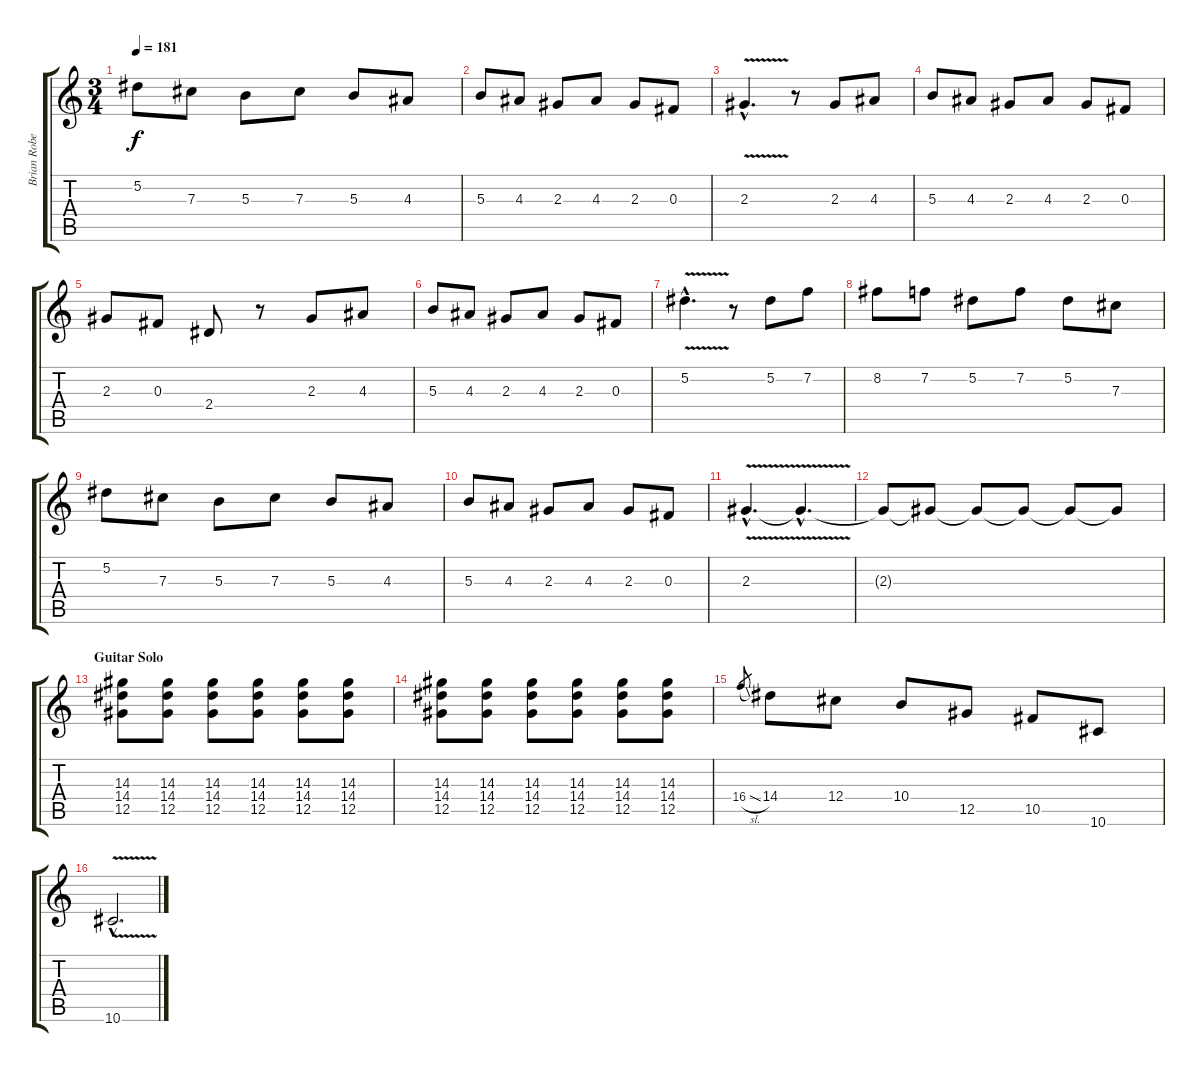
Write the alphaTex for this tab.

\track ("Brian Robertson" "Brian Robe") {instrument overdrivenguitar}
\staff {score tabs}
\tuning (Eb4 Bb3 Gb3 Db3 Ab2 Eb2) {hide}
\ts (3 4)
\tempo 181
\clef g2
\ks c
5.2.8{dy f} 7.3.8 5.3.8 7.3.8 5.3.8 4.3.8 |
5.3.8 4.3.8 2.3.8 4.3.8 2.3.8 0.3.8 |
2.3{v hac}.4{d} r.8 2.3.8 4.3.8 |
5.3.8 4.3.8 2.3.8 4.3.8 2.3.8 0.3.8 |
2.3.8 0.3.8 2.4.8 r.8 2.3.8 4.3.8 |
5.3.8 4.3.8 2.3.8 4.3.8 2.3.8 0.3.8 |
5.2{v hac}.4{d} r.8 5.2.8 7.2.8 |
8.2.8 7.2.8 5.2.8 7.2.8 5.2.8 7.3.8 |
5.2.8 7.3.8 5.3.8 7.3.8 5.3.8 4.3.8 |
5.3.8 4.3.8 2.3.8 4.3.8 2.3.8 0.3.8 |
2.3{v hac}.4{d} 2.3{hac t}.4{d} |
2.3{t}.8 2.3{t}.8 2.3{t}.8 2.3{t}.8 2.3{t}.8 2.3{t}.8 |
\section ("" "Guitar Solo")
(14.3 14.4 12.5).8 (14.3 14.4 12.5).8 (14.3 14.4 12.5).8 (14.3 14.4 12.5).8 (14.3 14.4 12.5).8 (14.3 14.4 12.5).8 |
(14.3 14.4 12.5).8 (14.3 14.4 12.5).8 (14.3 14.4 12.5).8 (14.3 14.4 12.5).8 (14.3 14.4 12.5).8 (14.3 14.4 12.5).8 |
16.4{sl}.8{gr} 14.4.8 12.4.8 10.4.8 12.5.8 10.5.8 10.6.8 |
10.6{v hac}.2{d}
